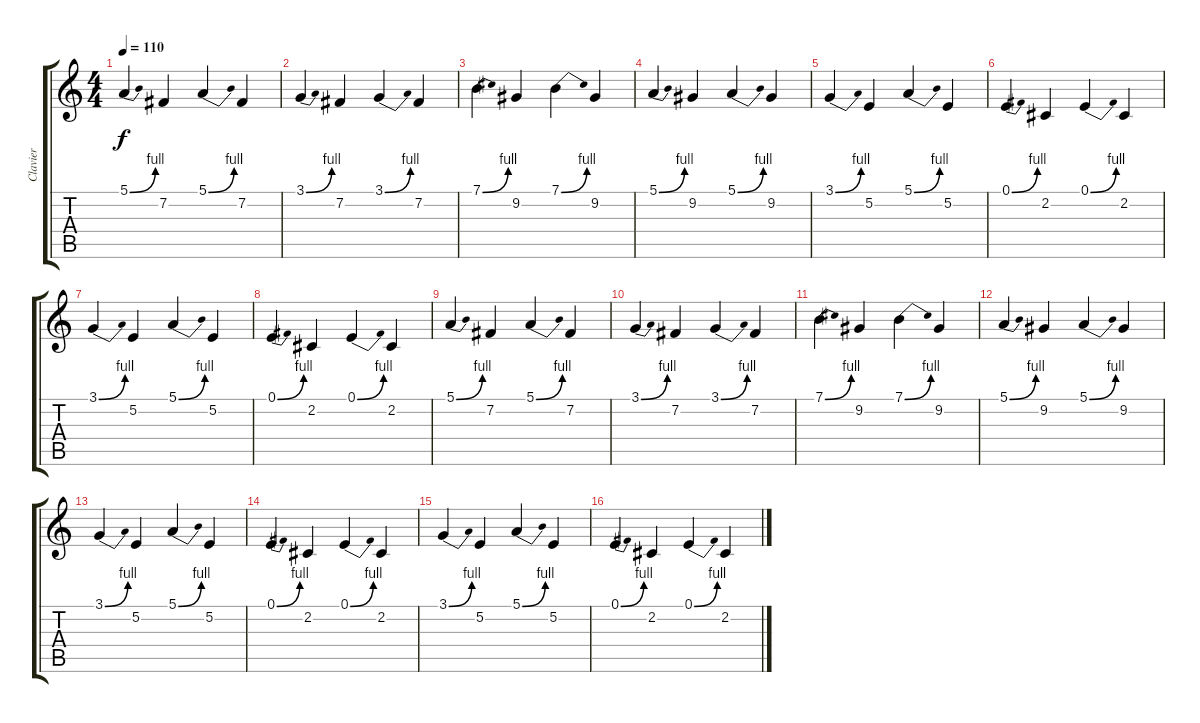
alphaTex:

\track ("Clavier" "Clavier") {instrument fx4atmosphere}
\staff {score tabs}
\tuning (E4 B3 G3 D3 A2 E2) {hide}
\ts (4 4)
\tempo 110
\clef g2
\ks c
5.1{be (bend 0 0 60 4)}.4{dy f} 7.2.4 5.1{be (bend 0 0 60 4)}.4 7.2.4 |
3.1{be (bend 0 0 60 4)}.4 7.2.4 3.1{be (bend 0 0 60 4)}.4 7.2.4 |
7.1{be (bend 0 0 60 4)}.4 9.2.4 7.1{be (bend 0 0 60 4)}.4 9.2.4 |
5.1{be (bend 0 0 60 4)}.4 9.2.4 5.1{be (bend 0 0 60 4)}.4 9.2.4 |
3.1{be (bend 0 0 60 4)}.4 5.2.4 5.1{be (bend 0 0 60 4)}.4 5.2.4 |
0.1{be (bend 0 0 60 4)}.4 2.2.4 0.1{be (bend 0 0 60 4)}.4 2.2.4 |
3.1{be (bend 0 0 60 4)}.4 5.2.4 5.1{be (bend 0 0 60 4)}.4 5.2.4 |
0.1{be (bend 0 0 60 4)}.4 2.2.4 0.1{be (bend 0 0 60 4)}.4 2.2.4 |
5.1{be (bend 0 0 60 4)}.4 7.2.4 5.1{be (bend 0 0 60 4)}.4 7.2.4 |
3.1{be (bend 0 0 60 4)}.4 7.2.4 3.1{be (bend 0 0 60 4)}.4 7.2.4 |
7.1{be (bend 0 0 60 4)}.4 9.2.4 7.1{be (bend 0 0 60 4)}.4 9.2.4 |
5.1{be (bend 0 0 60 4)}.4 9.2.4 5.1{be (bend 0 0 60 4)}.4 9.2.4 |
3.1{be (bend 0 0 60 4)}.4 5.2.4 5.1{be (bend 0 0 60 4)}.4 5.2.4 |
0.1{be (bend 0 0 60 4)}.4 2.2.4 0.1{be (bend 0 0 60 4)}.4 2.2.4 |
3.1{be (bend 0 0 60 4)}.4 5.2.4 5.1{be (bend 0 0 60 4)}.4 5.2.4 |
0.1{be (bend 0 0 60 4)}.4 2.2.4 0.1{be (bend 0 0 60 4)}.4 2.2.4
